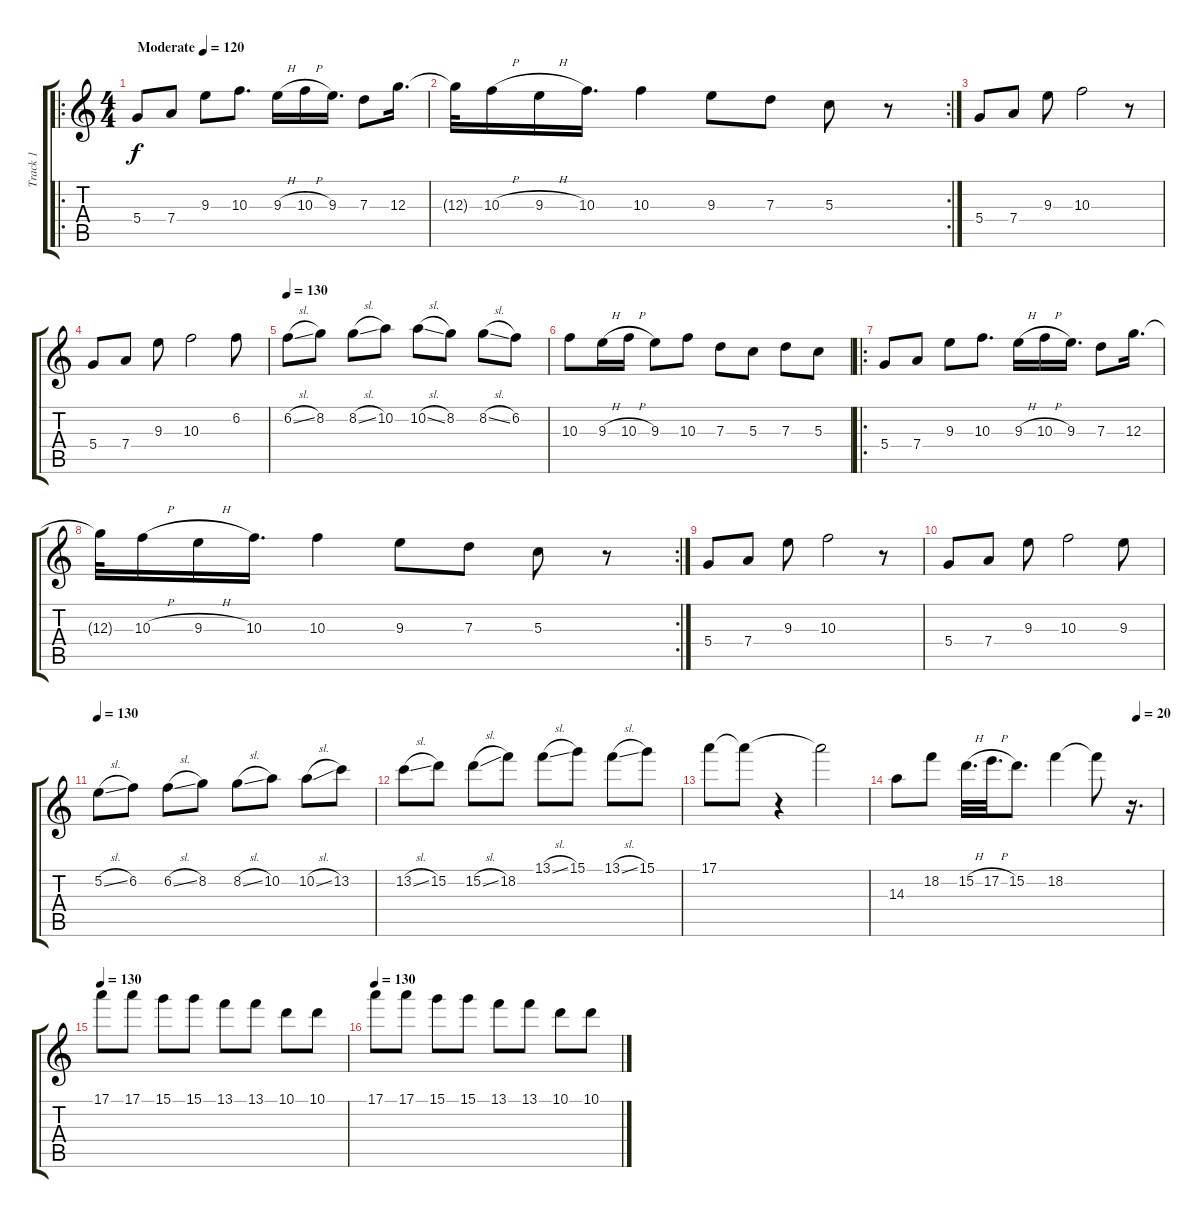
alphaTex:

\track ("Track 1" "Track 1") {instrument distortionguitar}
\staff {score tabs}
\tuning (E4 B3 G3 D3 A2 E2) {hide}
\ro
\ts (4 4)
\tempo (120 "Moderate")
\tempo 130
\tempo (120 "Moderate")
\clef g2
\ks c
5.4.8{dy f instrument distortionguitar} 7.4.8 9.3.8 10.3.8{d} 9.3{h}.16 10.3{h}.16 9.3.16{d} 7.3.8 12.3.16{d} |
\rc 2
12.3{t}.32 10.3{h}.16 9.3{h}.16 10.3.16{d} 10.3.4 9.3.8 7.3.8 5.3.8 r.8 |
5.4.8 7.4.8 9.3.8 10.3.2 r.8 |
5.4.8 7.4.8 9.3.8 10.3.2 6.2.8 |
\tempo 130
6.2{sl}.8 8.2.8 8.2{sl}.8 10.2.8 10.2{sl}.8 8.2.8 8.2{sl}.8 6.2.8 |
10.3.8 9.3{h}.16 10.3{h}.16 9.3.8 10.3.8 7.3.8 5.3.8 7.3.8 5.3.8 |
\ro
5.4.8 7.4.8 9.3.8 10.3.8{d} 9.3{h}.16 10.3{h}.16 9.3.16{d} 7.3.8 12.3.16{d} |
\rc 2
12.3{t}.32 10.3{h}.16 9.3{h}.16 10.3.16{d} 10.3.4 9.3.8 7.3.8 5.3.8 r.8 |
5.4.8 7.4.8 9.3.8 10.3.2 r.8 |
5.4.8 7.4.8 9.3.8 10.3.2 9.3.8 |
\tempo 130
5.2{sl}.8 6.2.8 6.2{sl}.8 8.2.8 8.2{sl}.8 10.2.8 10.2{sl}.8 13.2.8 |
13.2{sl}.8 15.2.8 15.2{sl}.8 18.2.8 13.1{sl}.8 15.1.8 13.1{sl}.8 15.1.8 |
17.1.8 17.1{t}.8 r.4 17.1{t}.2 |
\tempo (20 0.90625)
14.3.8 18.2.8 15.2{h}.32{d} 17.2{h}.32{d} 15.2.8{d} 18.2.4 18.2{t}.8 r.16{d} |
\tempo 130
17.1.8 17.1.8 15.1.8 15.1.8 13.1.8 13.1.8 10.1.8 10.1.8 |
\tempo 130
17.1.8 17.1.8 15.1.8 15.1.8 13.1.8 13.1.8 10.1.8 10.1.8
